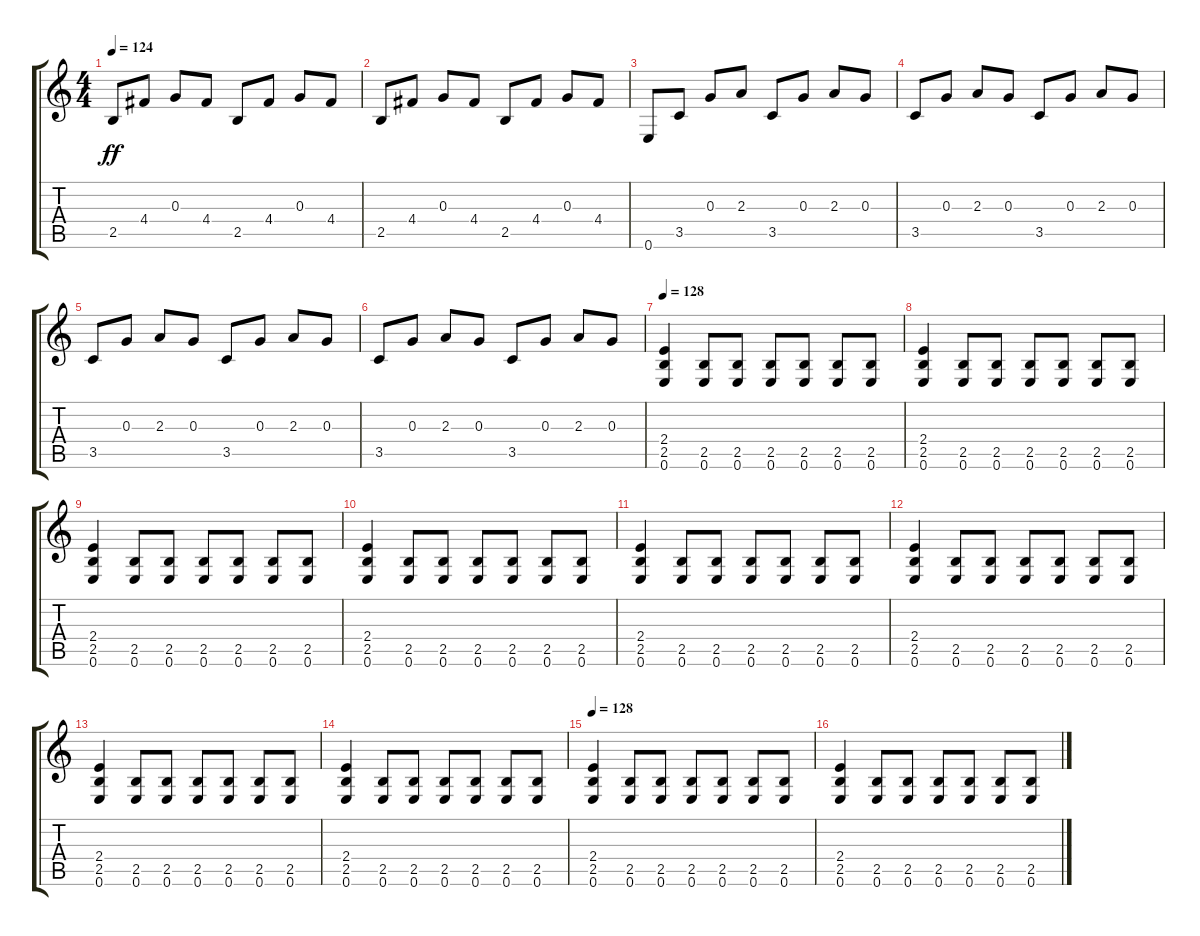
\track "" {instrument distortionguitar}
\staff {score tabs}
\tuning (E4 B3 G3 D3 A2 E2) {hide}
\ts (4 4)
\tempo 124
\clef g2
\ks c
2.5.8{dy ff} 4.4.8 0.3.8 4.4.8 2.5.8 4.4.8 0.3.8 4.4.8 |
2.5.8 4.4.8 0.3.8 4.4.8 2.5.8 4.4.8 0.3.8 4.4.8 |
0.6.8 3.5.8 0.3.8 2.3.8 3.5.8 0.3.8 2.3.8 0.3.8 |
3.5.8 0.3.8 2.3.8 0.3.8 3.5.8 0.3.8 2.3.8 0.3.8 |
3.5.8 0.3.8 2.3.8 0.3.8 3.5.8 0.3.8 2.3.8 0.3.8 |
3.5.8 0.3.8 2.3.8 0.3.8 3.5.8 0.3.8 2.3.8 0.3.8 |
\tempo 128
(2.4 2.5 0.6).4 (2.5 0.6).8 (2.5 0.6).8 (2.5 0.6).8 (2.5 0.6).8 (2.5 0.6).8 (2.5 0.6).8 |
(2.4 2.5 0.6).4 (2.5 0.6).8 (2.5 0.6).8 (2.5 0.6).8 (2.5 0.6).8 (2.5 0.6).8 (2.5 0.6).8 |
(2.4 2.5 0.6).4 (2.5 0.6).8 (2.5 0.6).8 (2.5 0.6).8 (2.5 0.6).8 (2.5 0.6).8 (2.5 0.6).8 |
(2.4 2.5 0.6).4 (2.5 0.6).8 (2.5 0.6).8 (2.5 0.6).8 (2.5 0.6).8 (2.5 0.6).8 (2.5 0.6).8 |
(2.4 2.5 0.6).4 (2.5 0.6).8 (2.5 0.6).8 (2.5 0.6).8 (2.5 0.6).8 (2.5 0.6).8 (2.5 0.6).8 |
(2.4 2.5 0.6).4 (2.5 0.6).8 (2.5 0.6).8 (2.5 0.6).8 (2.5 0.6).8 (2.5 0.6).8 (2.5 0.6).8 |
(2.4 2.5 0.6).4 (2.5 0.6).8 (2.5 0.6).8 (2.5 0.6).8 (2.5 0.6).8 (2.5 0.6).8 (2.5 0.6).8 |
(2.4 2.5 0.6).4 (2.5 0.6).8 (2.5 0.6).8 (2.5 0.6).8 (2.5 0.6).8 (2.5 0.6).8 (2.5 0.6).8 |
\tempo 128
(2.4 2.5 0.6).4 (2.5 0.6).8 (2.5 0.6).8 (2.5 0.6).8 (2.5 0.6).8 (2.5 0.6).8 (2.5 0.6).8 |
(2.4 2.5 0.6).4 (2.5 0.6).8 (2.5 0.6).8 (2.5 0.6).8 (2.5 0.6).8 (2.5 0.6).8 (2.5 0.6).8
